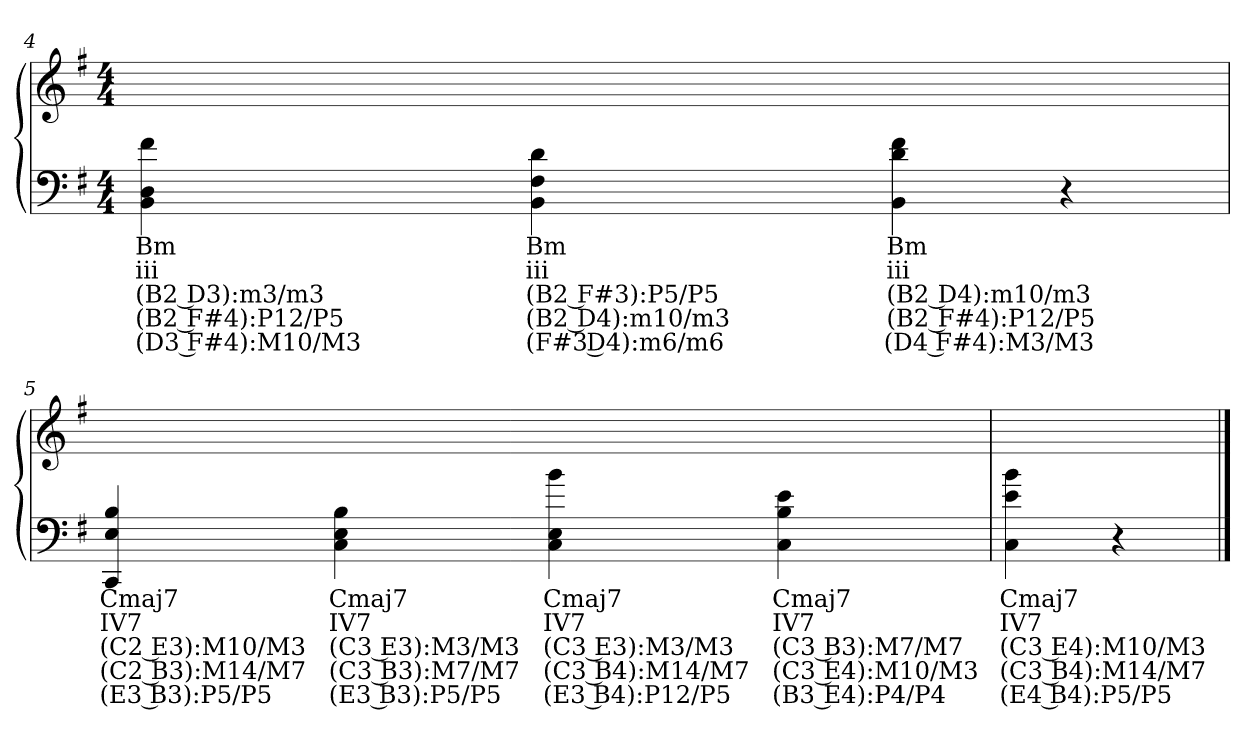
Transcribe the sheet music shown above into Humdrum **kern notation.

**kern	**text	**text	**text	**text	**text	**kern
*part2	*part2	*part2	*part2	*part2	*part2	*part1
*staff2	*staff2	*staff2	*staff2	*staff2	*staff2	*staff1
*clefF4	*	*	*	*	*	*clefG2
*k[f#]	*	*	*	*	*	*k[f#]
*G:	*	*	*	*	*	*G:
*M4/4	*	*	*	*	*	*M4/4
=4	=4	=4	=4	=4	=4	=4
4BB 4D 4f#	Bm	iii	(B2 D3):m3/m3	(B2 F#4):P12/P5	(D3 F#4):M10/M3	1ryy
4BB 4F# 4d	Bm	iii	(B2 F#3):P5/P5	(B2 D4):m10/m3	(F#3 D4):m6/m6	.
4BB 4d 4f#	Bm	iii	(B2 D4):m10/m3	(B2 F#4):P12/P5	(D4 F#4):M3/M3	.
4r	.	.	.	.	.	.
=5	=5	=5	=5	=5	=5	=5
4CC 4E 4B	Cmaj7	IV7	(C2 E3):M10/M3	(C2 B3):M14/M7	(E3 B3):P5/P5	1ryy
4C 4E 4B	Cmaj7	IV7	(C3 E3):M3/M3	(C3 B3):M7/M7	(E3 B3):P5/P5	.
4C 4E 4b	Cmaj7	IV7	(C3 E3):M3/M3	(C3 B4):M14/M7	(E3 B4):P12/P5	.
4C 4B 4e	Cmaj7	IV7	(C3 B3):M7/M7	(C3 E4):M10/M3	(B3 E4):P4/P4	.
=6	=6	=6	=6	=6	=6	=6
4C 4e 4b	Cmaj7	IV7	(C3 E4):M10/M3	(C3 B4):M14/M7	(E4 B4):P5/P5	2ryy
4r	.	.	.	.	.	.
==	==	==	==	==	==	==
*-	*-	*-	*-	*-	*-	*-
